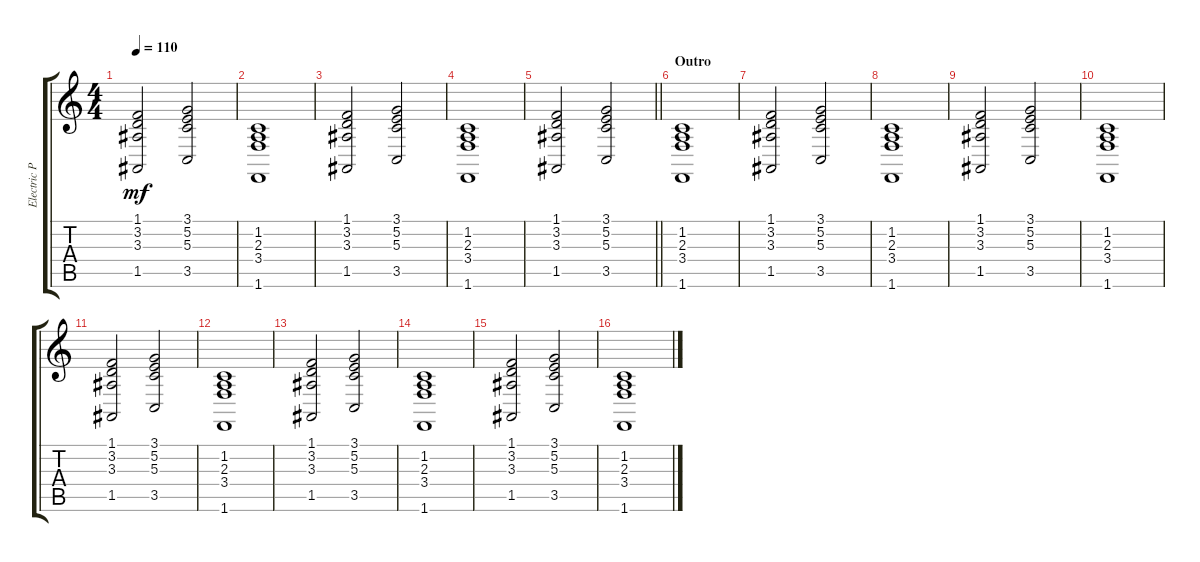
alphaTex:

\track ("Electric Piano" "Electric P") {instrument electricgrandpiano}
\staff {score tabs}
\tuning (E4 B3 G3 D3 A2 E2) {hide}
\ts (4 4)
\tempo 110
\clef g2
\ks c
(1.1 3.2 3.3 1.5).2{dy mf} (3.1 5.2 5.3 3.5).2 |
(1.2 2.3 3.4 1.6).1 |
(1.1 3.2 3.3 1.5).2 (3.1 5.2 5.3 3.5).2 |
(1.2 2.3 3.4 1.6).1 |
\barLineRight lightlight
(1.1 3.2 3.3 1.5).2 (3.1 5.2 5.3 3.5).2 |
\section ("" "Outro")
(1.2 2.3 3.4 1.6).1 |
(1.1 3.2 3.3 1.5).2 (3.1 5.2 5.3 3.5).2 |
(1.2 2.3 3.4 1.6).1 |
(1.1 3.2 3.3 1.5).2 (3.1 5.2 5.3 3.5).2 |
(1.2 2.3 3.4 1.6).1 |
(1.1 3.2 3.3 1.5).2 (3.1 5.2 5.3 3.5).2 |
(1.2 2.3 3.4 1.6).1 |
(1.1 3.2 3.3 1.5).2 (3.1 5.2 5.3 3.5).2 |
(1.2 2.3 3.4 1.6).1 |
(1.1 3.2 3.3 1.5).2 (3.1 5.2 5.3 3.5).2 |
(1.2 2.3 3.4 1.6).1
